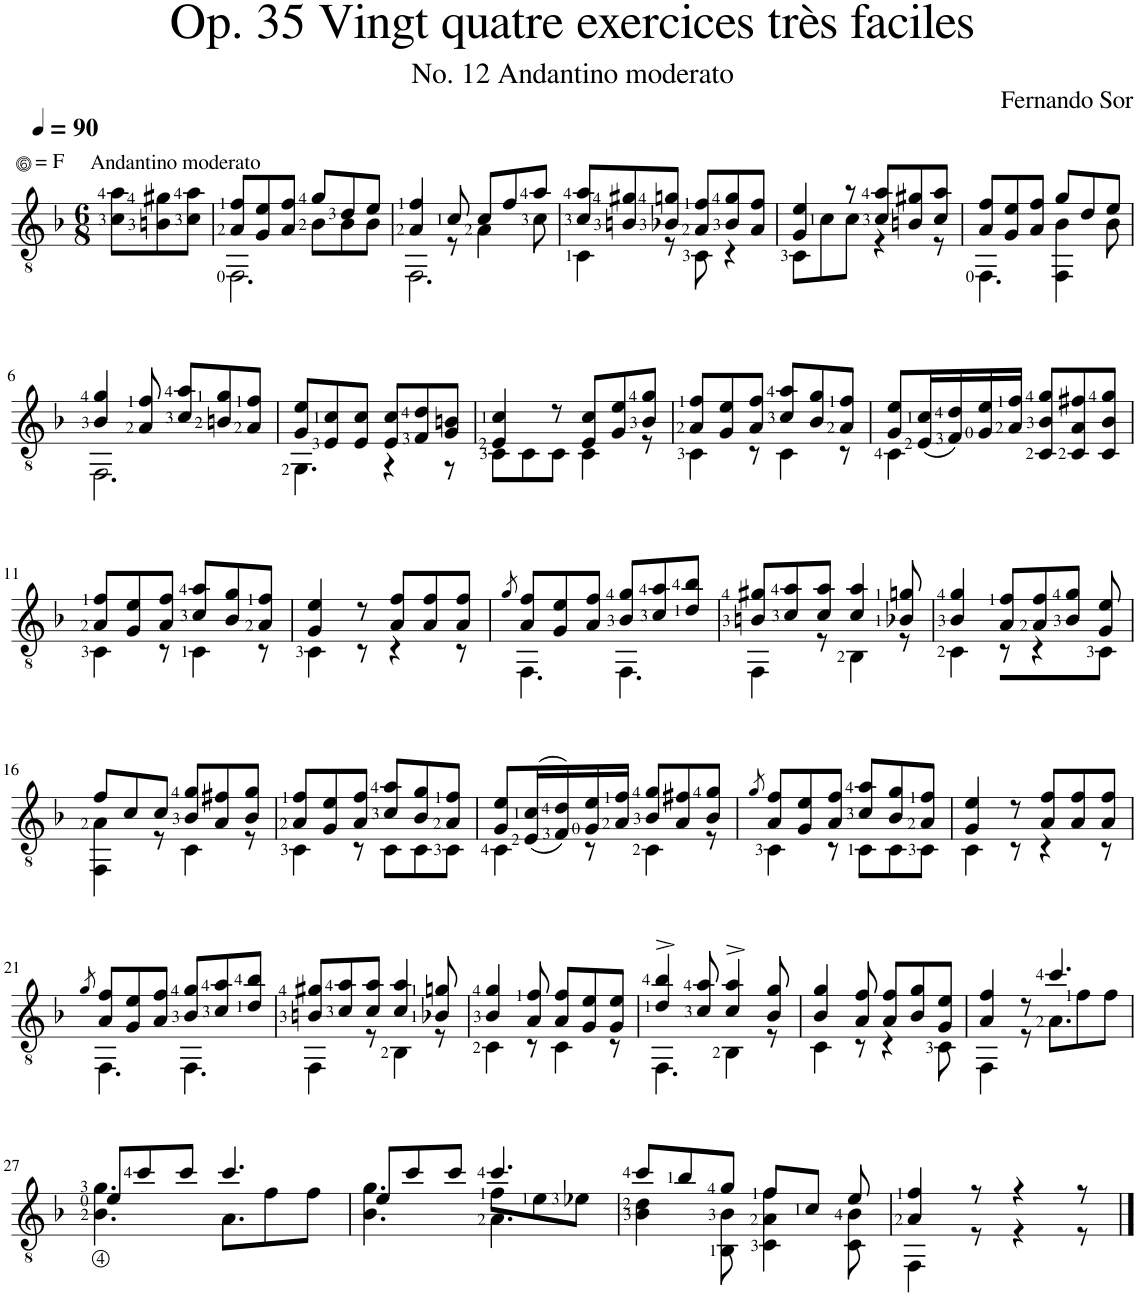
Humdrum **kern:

**kern
*part1
*staff1
*I"Classical Guitar
*I'Guit.
*clefGv2
*k[b-]
*M6/8
*MM90
=
!LO:TX:a:t=Andantino moderato
!LO:TX:a:t=⓺ = F
8c\< 8a\<L
8Bn\< 8g#X\<
8c\< 8a\<J
=1
*^
*	*^
8A/ 8f/L	4.ryy	2.FF\
8G/ 8e/	.	.
8A/ 8f/J	.	.
8g/L	8B-\L	.
8d/	8B-\	.
8e/J	8B-\J	.
=2	=2	=2
4f/	4A/	2.FF\
8c/	8r	.
8c/L	4A\	.
8f/	.	.
8a/J	8c\	.
*	*v	*v
=3	=3
8c/ 8a/L	4C\
8Bn/ 8g#X/	.
8B-X/ 8gn/J	8r
8A/ 8f/L	8C\
8B-/ 8g/	4r
8A/ 8f/J	.
=4	=4
4G/ 4e/	8C\L
.	8c\
8r	8c\J
8c/ 8a/L	4r
8Bn/ 8g#X/	.
8c/ 8a/J	8r
=5	=5
8A/ 8f/L	4.FF\
8G/ 8e/	.
8A/ 8f/J	.
8g/L	4FF\ 4B-\
8d/	.
8e/J	8B-\
!!LO:LB:g=z	!!
=6	=6
4B-/ 4g/	2.FF\
8A/ 8f/	.
8c/ 8a/L	.
8Bn/ 8g/	.
8A/ 8f/J	.
=7	=7
8G/ 8e/L	4.GG\
8E/ 8c/	.
8E/ 8c/J	.
8E/ 8c/L	4r
8F/ 8d/	.
8G/ 8Bn/J	8r
=8	=8
4E/ 4c/	8C\L
.	8C\
8r	8C\J
8E/ 8c/L	4C\
8G/ 8e/	.
8B-/ 8g/J	8r
=9	=9
8A/ 8f/L	4C\
8G/ 8e/	.
8A/ 8f/J	8r
8c/ 8a/L	4C\
8B-/ 8g/	.
8A/ 8f/J	8r
=10	=10
8G/ 8e/L	4C\
(<16E/ 16c/L	.
16F/ 16d/)	.
16G/ 16e/	2ryy
16A/ 16f/JJ	.
8C/ 8B-/ 8g/L	.
8C/ 8A/ 8f#X/	.
8C/ 8B-/ 8g/J	.
!!LO:LB:g=z	!!
=11	=11
8A/ 8f/L	4C\
8G/ 8e/	.
8A/ 8f/J	8r
8c/ 8a/L	4C\
8B-/ 8g/	.
8A/ 8f/J	8r
=12	=12
4G/ 4e/	4C\
8r	8r
8A/ 8f/L	4r
8A/ 8f/	.
8A/ 8f/J	8r
=13	=13
8qg/	.
8A/ 8f/L	4.FF\
8G/ 8e/	.
8A/ 8f/J	.
8B-/ 8g/L	4.FF\
8c/ 8a/	.
8d/ 8b-/J	.
=14	=14
8Bn/ 8g#X/L	4FF\
8c/ 8a/	.
8c/ 8a/J	8r
4c/ 4a/	4BB-\
8B-X/ 8gn/	8r
=15	=15
4B-/ 4g/	4C\
8A/ 8f/L	8r
8A/ 8f/	4r
8B-/ 8g/J	.
8G/ 8e/	8C\
!!LO:LB:g=z	!!
=16	=16
8f/L	4FF\ 4A\
8c/	.
8c/J	8r
8B-/ 8g/L	4C\
8A/ 8f#X/	.
8B-/ 8g/J	8r
=17	=17
8A/ 8f/L	4C\
8G/ 8e/	.
8A/ 8f/J	8r
8c/ 8a/L	8C\L
8B-/ 8g/	8C\
8A/ 8f/J	8C\J
=18	=18
8G/ 8e/L	4C\
(<(16E/ 16c/L	.
16F/ 16d/))	.
16G/ 16e/	8r
16A/ 16f/JJ	.
8B-/ 8g/L	4C\
8A/ 8f#X/	.
8B-/ 8g/J	8r
=19	=19
8qg/	.
8A/ 8f/L	4C\
8G/ 8e/	.
8A/ 8f/J	8r
8c/ 8a/L	8C\L
8B-/ 8g/	8C\
8A/ 8f/J	8C\J
=20	=20
4G/ 4e/	4C\
8r	8r
8A/ 8f/L	4r
8A/ 8f/	.
8A/ 8f/J	8r
!!LO:LB:g=z	!!
=21	=21
8qg/	.
8A/ 8f/L	4.FF\
8G/ 8e/	.
8A/ 8f/J	.
8B-/ 8g/L	4.FF\
8c/ 8a/	.
8d/ 8b-/J	.
=22	=22
8Bn/ 8g#X/L	4FF\
8c/ 8a/	.
8c/ 8a/J	8r
4c/ 4a/	4BB-\
8B-X/ 8gn/	8r
=23	=23
4B-/ 4g/	4C\
8A/ 8f/	8r
8A/ 8f/L	4C\
8G/ 8e/	.
8G/ 8e/J	8r
=24	=24
4d/^ 4b-/^	4.FF\
8c/ 8a/	.
4c/^ 4a/^	4BB-\
8B-/ 8g/	8r
=25	=25
4B-/ 4g/	4C\
8A/ 8f/	8r
8A/ 8f/L	4r
8B-/ 8g/	.
8G/ 8e/J	8C\
=26	=26
*	*^
4A/ 4f/	4.ryy	4FF\
8r	.	8r
4.cc/	8A\L	4.A\
.	8f\	.
.	8f\J	.
!!LO:LB:g=z	!!	!!
=27	=27	=27
8e/L	4.ryy	4.B-\ 4.g\
8cc/	.	.
8cc/J	.	.
4.cc/	8A\L	4.A\
.	8f\	.
.	8f\J	.
=28	=28	=28
8e/L	4.ryy	4.B-\ 4.g\
8cc/	.	.
8cc/J	.	.
4.cc/	8f\L	4.A\
.	8e\	.
.	8e-X\J	.
=29	=29	=29
8cc/L	4.ryy	4B-\ 4d\
8b-/	.	.
8g/J	.	8BB-\ 8B-\
4f\	8f/L	4C\ 4A\
.	8c/J	.
8e/	8ryy	8C\ 8B-\
*	*v	*v
=30	=30
4A/ 4f/	4FF\
8r	8r
4r	4r
8r	8r
*v	*v
==
*-
